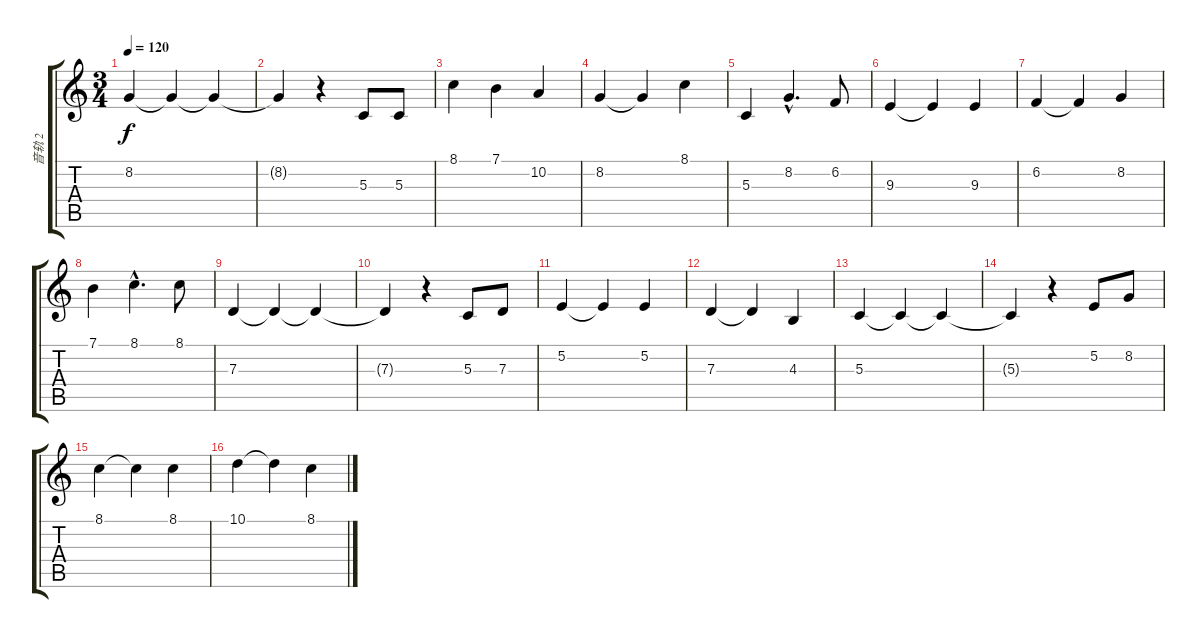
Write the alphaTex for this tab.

\track ("音轨 2" "音轨 2") {instrument stringensemble1}
\staff {score tabs}
\tuning (E4 B3 G3 D3 A2 E2) {hide}
\ts (3 4)
\tempo 120
\clef g2
\ks c
8.2.4{dy f} 8.2{t}.4 8.2{t}.4 |
8.2{t}.4 r.4 5.3.8 5.3.8 |
8.1.4 7.1.4 10.2.4 |
8.2.4 8.2{t}.4 8.1.4 |
5.3.4 8.2{hac}.4{d} 6.2.8 |
9.3.4 9.3{t}.4 9.3.4 |
6.2.4 6.2{t}.4 8.2.4 |
7.1.4 8.1{hac}.4{d} 8.1.8 |
7.3.4 7.3{t}.4 7.3{t}.4 |
7.3{t}.4 r.4 5.3.8 7.3.8 |
5.2.4 5.2{t}.4 5.2.4 |
7.3.4 7.3{t}.4 4.3.4 |
5.3.4 5.3{t}.4 5.3{t}.4 |
5.3{t}.4 r.4 5.2.8 8.2.8 |
8.1.4 8.1{t}.4 8.1.4 |
10.1.4 10.1{t}.4 8.1.4
